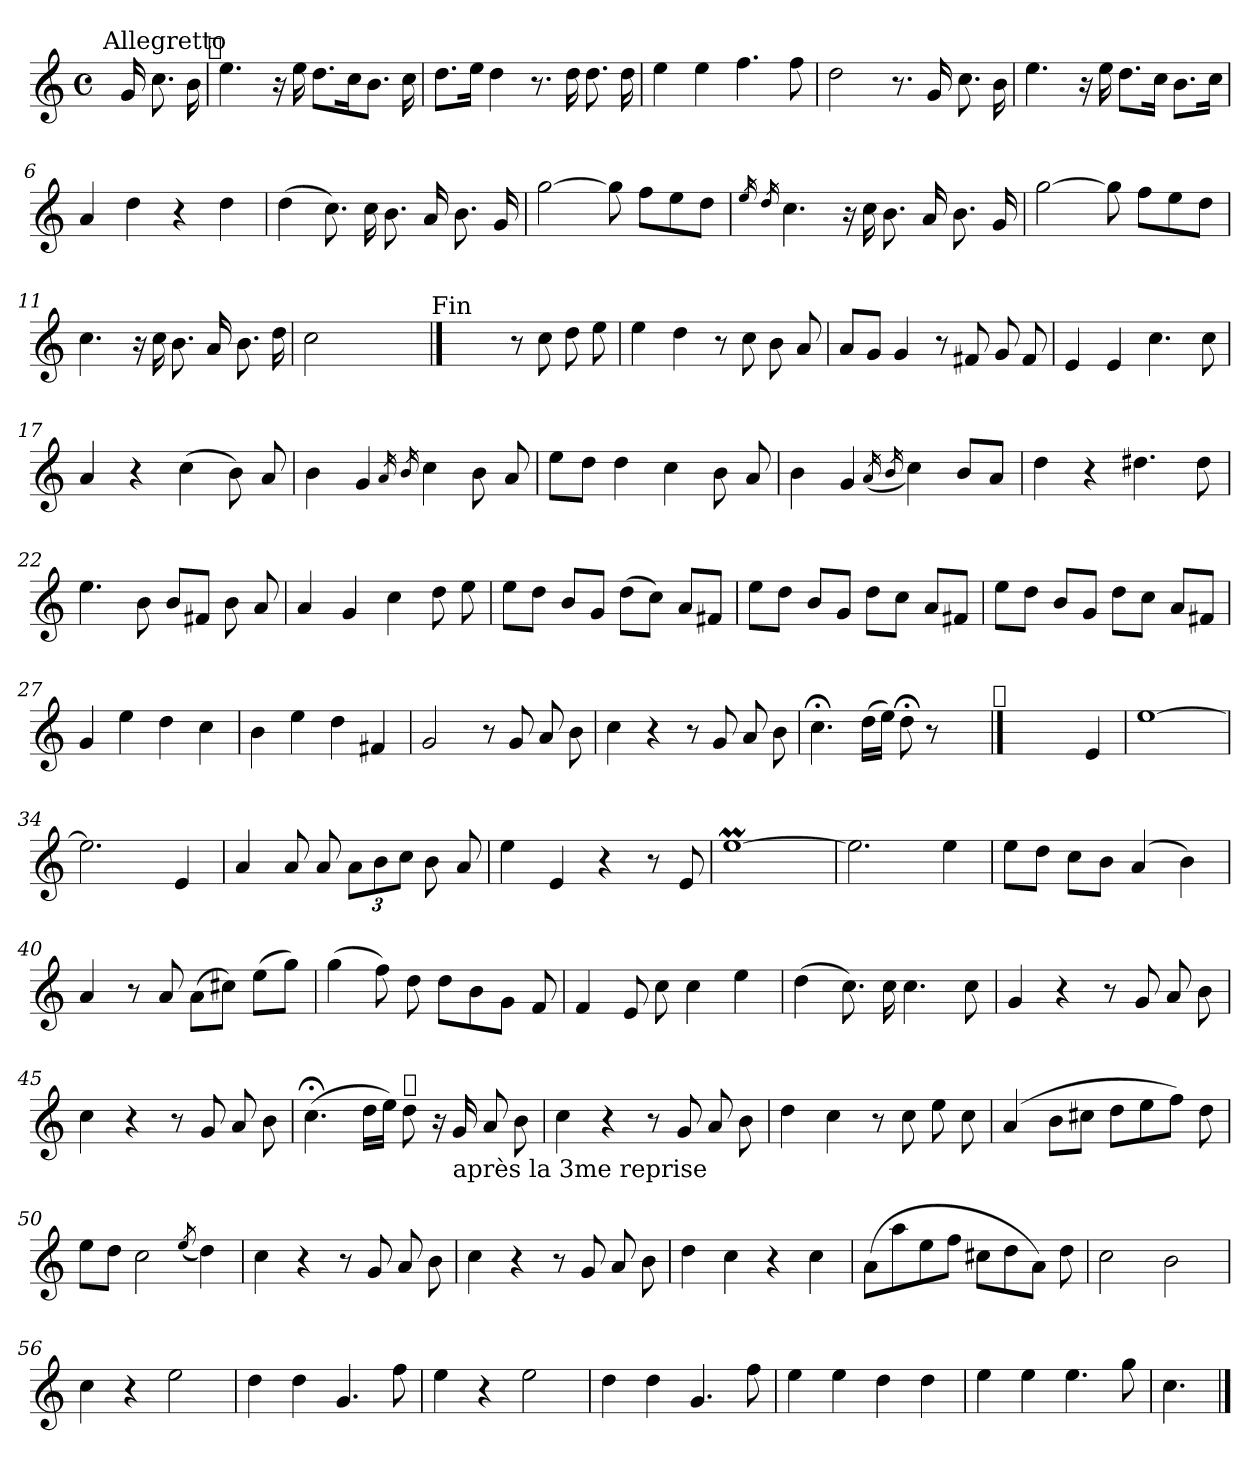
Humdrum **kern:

**kern
*part1
*staff1
*clefG2
*k[]
*C:
*M4/4
*met(c)
=
!LO:TX:a:t=Allegretto
16ryy
16g/
8.cc\
16b\
!LO:TX:a:t=𝄋
=1
4.ee\
16r
16ee\
8.dd\L
16cc\k
8.b\J
16cc\
=2
8.dd\L
16ee\Jk
4dd\
8.r
16dd\
8.dd\
16dd\
=3
4ee\
4ee\
4.ff\
8ff\
=4
2dd\
8.r
16g/
8.cc\
16b\
!!LO:LB:g=z
=5
4.ee\
16r
16ee\
8.dd\L
16cc\Jk
8.b\L
16cc\Jk
=6
4a/
4dd\
4r
4dd\
=7
(>4dd\
8.cc\)
16cc\
8.b\
16a/
8.b\
16g/
=8
[2gg\
8gg\]
8ff\L
8ee\
8dd\J
=9
16qee/
16qdd/
4.cc\
16r
16cc\
8.b\
16a/
8.b\
16g/
!!LO:LB:g=z
=10
[2gg\
8gg\]
8ff\L
8ee\
8dd\J
=11
4.cc\
16r
16cc\
8.b\
16a/
8.b\
16dd\
=12
2cc\
2ryy
!LO:TX:a:t=Fin
==13
2ryy
8r
8cc\
8dd\
8ee\
=14
4ee\
4dd\
8r
8cc\
8b\
8a/
!!LO:LB:g=z
=15
8a/L
8g/J
4g/
8r
8f#X/
8g/
8f#/
=16
4e/
4e/
4.cc\
8cc\
=17
4a/
4r
(>4cc\
8b\)
8a/
=18
4b\
4g/
16qa/
16qb/
4cc\
8b\
8a/
=19
8ee\L
8dd\J
4dd\
4cc\
8b\
8a/
!!LO:LB:g=z
=20
4b\
4g/
(<16qa/
16qb/
4cc\)
8b/L
8a/J
=21
4dd\
4r
4.dd#X\
8dd#\
=22
4.ee\
8b\
8b/L
8f#X/J
8b\
8a/
=23
4a/
4g/
4cc\
8dd\
8ee\
=24
8ee\L
8dd\J
8b/L
8g/J
(>8dd\L
8cc\J)
8a/L
8f#X/J
!!LO:LB:g=z
=25
8ee\L
8dd\J
8b/L
8g/J
8dd\L
8cc\J
8a/L
8f#X/J
=26
8ee\L
8dd\J
8b/L
8g/J
8dd\L
8cc\J
8a/L
8f#X/J
=27
4g/
4ee\
4dd\
4cc\
=28
4b\
4ee\
4dd\
4f#X/
=29
2g/
8r
8g/
8a/
8b\
!!LO:LB:g=z
=30
4cc\
4r
8r
8g/
8a/
8b\
=31
4.cc;<\
(>16dd\LL
16ee\JJ)
8dd;<\
8r
4ryy
!LO:TX:a:t=𝄋
==32
2.ryy
4e/
=33
[1ee
=34
2.ee\]
4e/
=35
4a/
8a/
8a/
12a\L
12b\
12cc\J
8b\
8a/
!!LO:LB:g=z
=36
4ee\
4e/
4r
8r
8e/
=37
[1eem
=38
2.ee\]
4ee\
=39
8ee\L
8dd\J
8cc\L
8b\J
(>4a/
4b\)
=40
4a/
8r
8a/
(>8a\L
8cc#X\J)
(>8ee\L
8gg\J)
=41
(>4gg\
8ff\)
8dd\
8dd\L
8b\
8g\J
8f/
!!LO:PB:g=z
=42
4f/
8e/
8cc\
4cc\
4ee\
=43
(>4dd\
8.cc\)
16cc\
4.cc\
8cc\
=44
4g/
4r
8r
8g/
8a/
8b\
=45
4cc\
4r
8r
8g/
8a/
8b\
!!LO:LB:g=z
=46
(>4.cc;<\
16dd\LL
16ee\JJ)
!LO:TX:a:t=𝄋
8dd\
16r
!LO:TX:b:t=après la 3me reprise
16g/
8a/
8b\
=47
4cc\
4r
8r
8g/
8a/
8b\
=48
4dd\
4cc\
8r
8cc\
8ee\
8cc\
=49
(>4a/
8b\L
8cc#X\J
8dd\L
8ee\
8ff\J)
8dd\
=50
8ee\L
8dd\J
2cc\
(<8qee/
4dd\)
=51
4cc\
4r
8r
8g/
8a/
8b\
!!LO:LB:g=z
=52
4cc\
4r
8r
8g/
8a/
8b\
=53
4dd\
4cc\
4r
4cc\
=54
(>8a\L
8aa\
8ee\
8ff\J
8cc#X\L
8dd\
8a\J)
8dd\
=55
2cc\
2b\
=56
4cc\
4r
2ee\
=57
4dd\
4dd\
4.g/
8ff\
!!LO:LB:g=z
=58
4ee\
4r
2ee\
=59
4dd\
4dd\
4.g/
8ff\
=60
4ee\
4ee\
4dd\
4dd\
=61
4ee\
4ee\
4.ee\
8gg\
=62
4.cc\
==
*-
